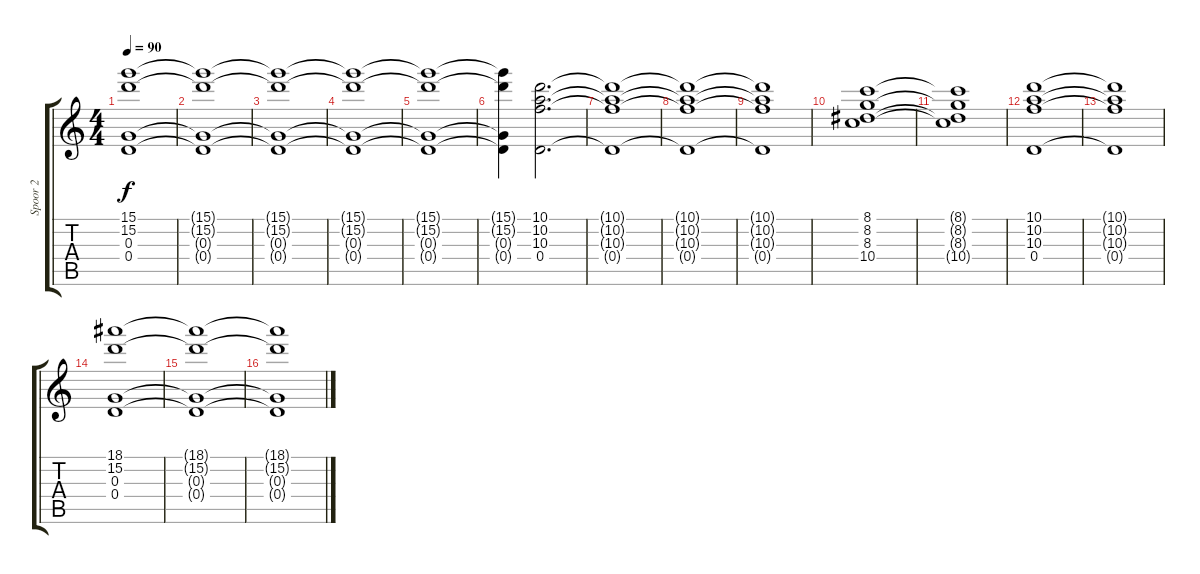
\track ("Spoor 2" "Spoor 2") {instrument overdrivenguitar}
\staff {score tabs}
\tuning (E4 B3 G3 D3 A2 E2) {hide}
\ts (4 4)
\tempo 90
\clef g2
\ks c
(15.1{t} 15.2{t} 0.3{t} 0.4{t}).1{dy f} |
(15.1{t} 15.2{t} 0.3{t} 0.4{t}).1 |
(15.1{t} 15.2{t} 0.3{t} 0.4{t}).1 |
(15.1{t} 15.2{t} 0.3{t} 0.4{t}).1 |
(15.1{t} 15.2{t} 0.3{t} 0.4{t}).1 |
(15.1{t} 15.2{t} 0.3{t} 0.4{t}).4 (10.1 10.2 10.3 0.4).2{d} |
(10.1{t} 10.2{t} 10.3{t} 0.4{t}).1 |
(10.1{t} 10.2{t} 10.3{t} 0.4{t}).1 |
(10.1{t} 10.2{t} 10.3{t} 0.4{t}).1 |
(8.1 8.2 8.3 10.4).1 |
(8.1{t} 8.2{t} 8.3{t} 10.4{t}).1 |
(10.1 10.2 10.3 0.4).1 |
(10.1{t} 10.2{t} 10.3{t} 0.4{t}).1 |
(18.1 15.2 0.3 0.4).1 |
(18.1{t} 15.2{t} 0.3{t} 0.4{t}).1 |
(18.1{t} 15.2{t} 0.3{t} 0.4{t}).1
